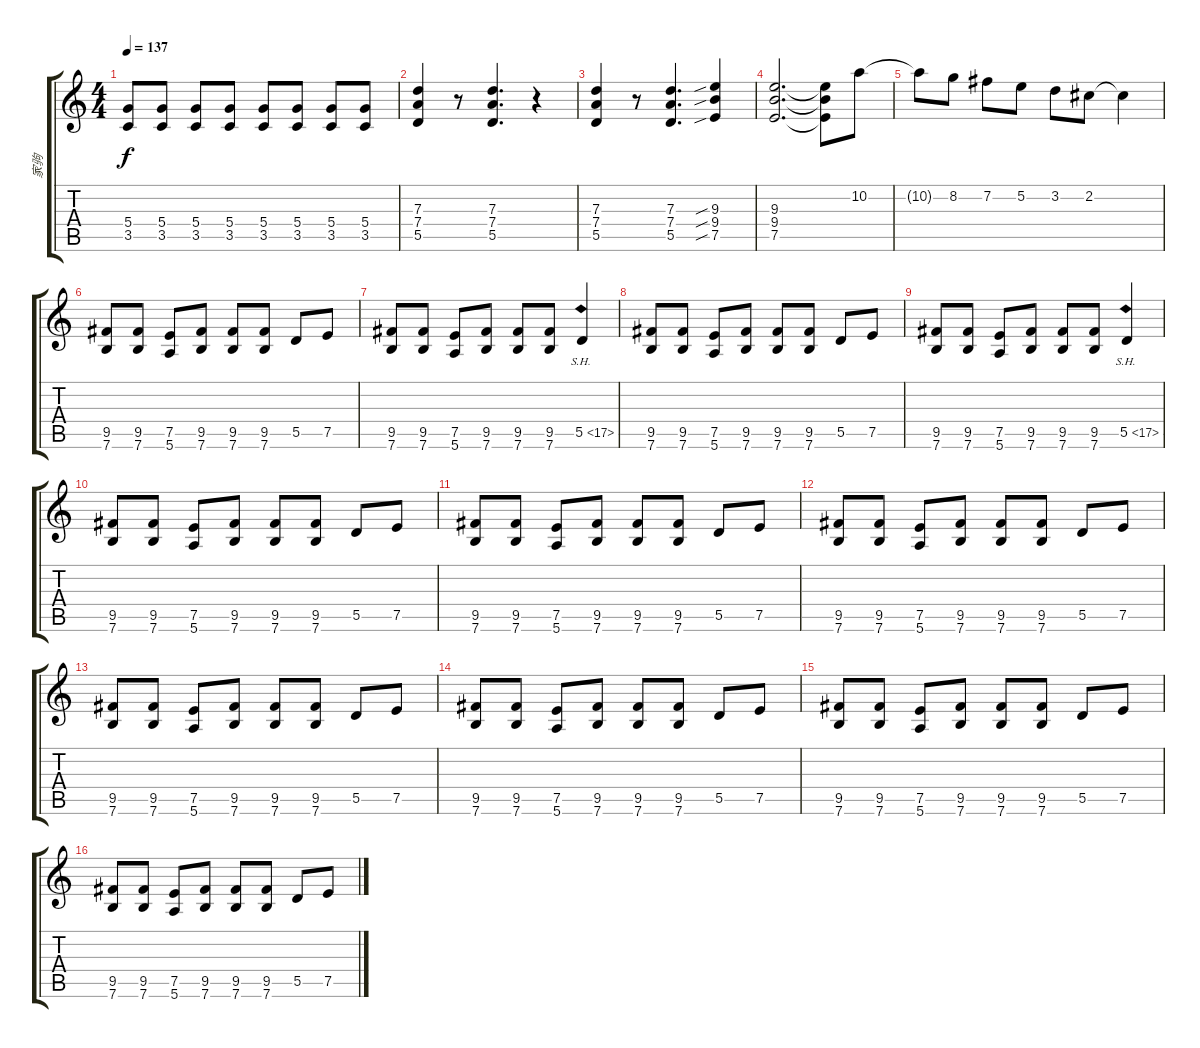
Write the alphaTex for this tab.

\track ("家驹" "家驹") {instrument distortionguitar}
\staff {score tabs}
\tuning (E4 B3 G3 D3 A2 E2) {hide}
\ts (4 4)
\tempo 137
\clef g2
\ks c
(5.4 3.5).8{dy f} (5.4 3.5).8 (5.4 3.5).8 (5.4 3.5).8 (5.4 3.5).8 (5.4 3.5).8 (5.4 3.5).8 (5.4 3.5).8 |
(7.3 7.4 5.5).4 r.8 (7.3 7.4 5.5).4{d} r.4 |
(7.3 7.4 5.5).4 r.8 (7.3 7.4 5.5).4{d} (9.3{sib} 9.4{sib} 7.5{sib}).4 |
(9.3 9.4 7.5).2{d} (9.3{t} 9.4{t} 7.5{t}).8 10.2.8 |
10.2{t}.8 8.2.8 7.2.8 5.2.8 3.2.8 2.2.8 2.2{t}.4 |
(9.5 7.6).8 (9.5 7.6).8 (7.5 5.6).8 (9.5 7.6).8 (9.5 7.6).8 (9.5 7.6).8 5.5.8 7.5.8 |
(9.5 7.6).8 (9.5 7.6).8 (7.5 5.6).8 (9.5 7.6).8 (9.5 7.6).8 (9.5 7.6).8 5.5{sh 12}.4 |
(9.5 7.6).8 (9.5 7.6).8 (7.5 5.6).8 (9.5 7.6).8 (9.5 7.6).8 (9.5 7.6).8 5.5.8 7.5.8 |
(9.5 7.6).8 (9.5 7.6).8 (7.5 5.6).8 (9.5 7.6).8 (9.5 7.6).8 (9.5 7.6).8 5.5{sh 12}.4 |
(9.5 7.6).8 (9.5 7.6).8 (7.5 5.6).8 (9.5 7.6).8 (9.5 7.6).8 (9.5 7.6).8 5.5.8 7.5.8 |
(9.5 7.6).8 (9.5 7.6).8 (7.5 5.6).8 (9.5 7.6).8 (9.5 7.6).8 (9.5 7.6).8 5.5.8 7.5.8 |
(9.5 7.6).8 (9.5 7.6).8 (7.5 5.6).8 (9.5 7.6).8 (9.5 7.6).8 (9.5 7.6).8 5.5.8 7.5.8 |
(9.5 7.6).8 (9.5 7.6).8 (7.5 5.6).8 (9.5 7.6).8 (9.5 7.6).8 (9.5 7.6).8 5.5.8 7.5.8 |
(9.5 7.6).8 (9.5 7.6).8 (7.5 5.6).8 (9.5 7.6).8 (9.5 7.6).8 (9.5 7.6).8 5.5.8 7.5.8 |
(9.5 7.6).8 (9.5 7.6).8 (7.5 5.6).8 (9.5 7.6).8 (9.5 7.6).8 (9.5 7.6).8 5.5.8 7.5.8 |
(9.5 7.6).8 (9.5 7.6).8 (7.5 5.6).8 (9.5 7.6).8 (9.5 7.6).8 (9.5 7.6).8 5.5.8 7.5.8
